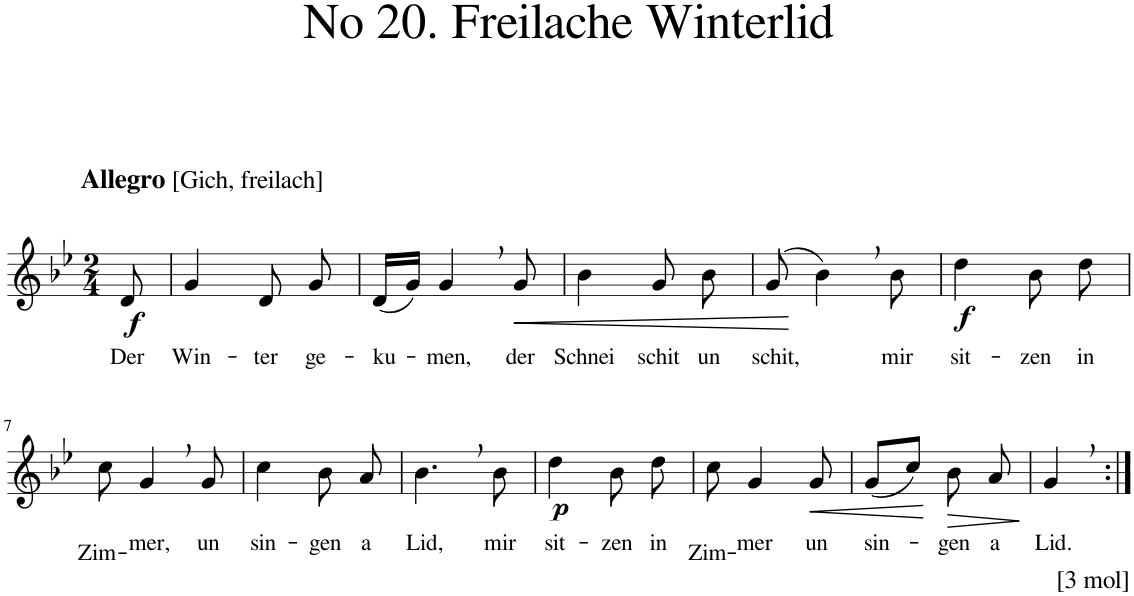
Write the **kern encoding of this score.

**kern	**text	**dynam
*part1	*part1	*part1
*staff1	*staff1	*staff1
*I"Klavier	*	*
*I'Klav.	*	*
*clefG2	*	*
*k[b-e-]	*	*
*M2/4	*	*
=1	=1	=1
!LO:TX:a:B:t=Allegro	!	!
!LO:TX:a:t=[Gich, freilach]	!	!
!	!LO:LY:b	!LO:DY:b
8d/	Der	f
=2	=2	=2
!	!LO:LY:b	!
4g/	Win-	.
!	!LO:LY:b	!
8d/	-ter	.
!	!LO:LY:b	!
8g/	ge-	.
=3	=3	=3
!	!LO:LY:b	!
(16d/LL	-ku-	.
16g/JJ)	.	.
!	!LO:LY:b	!
4g,/	-men,	.
!	!LO:LY:b	!LO:HP:b
8g/	der	<
.	.	[
=4	=4	=4
!	!LO:LY:b	!
4b-\	Schnei	.
!	!LO:LY:b	!
8g/	schit	.
!	!LO:LY:b	!
8b-\	un	.
=5	=5	=5
!	!LO:LY:b	!
(8g/	schit,	.
4b-,\)	.	.
!	!LO:LY:b	!
8b-\	mir	.
=6	=6	=6
!	!LO:LY:b	!LO:DY:b
4dd\	sit-	f
!	!LO:LY:b	!
8b-\	-zen	.
!	!LO:LY:b	!
8dd\	in	.
!!LO:LB:g=z
=7	=7	=7
!	!LO:LY:b	!
8cc\	Zim-	.
!	!LO:LY:b	!
4g,/	-mer,	.
!	!LO:LY:b	!
8g/	un	.
=8	=8	=8
!	!LO:LY:b	!
4cc\	sin-	.
!	!LO:LY:b	!
8b-\	-gen	.
!	!LO:LY:b	!
8a/	a	.
=9	=9	=9
!	!LO:LY:b	!
4.b-,\	Lid,	.
!	!LO:LY:b	!
8b-\	mir	.
=10	=10	=10
!	!LO:LY:b	!LO:DY:b
4dd\	sit-	p
!	!LO:LY:b	!
8b-\	-zen	.
!	!LO:LY:b	!
8dd\	in	.
=11	=11	=11
!	!LO:LY:b	!
8cc\	Zim-	.
!	!LO:LY:b	!
4g/	-mer	.
!	!LO:LY:b	!LO:HP:b
8g/	un	<
.	.	[
=12	=12	=12
!	!LO:LY:b	!
(8g/L	sin-	.
8cc/J)	.	.
!	!LO:LY:b	!LO:HP:b
8b-\	-gen	>
!LO:TX:b:t=[3 mol]	!	!
!	!LO:LY:b	!
8a/	a	.
.	.	]
=13	=13	=13
!	!LO:LY:b	!
4g,/	Lid.	.
=:|!	=:|!	=:|!
*-	*-	*-
